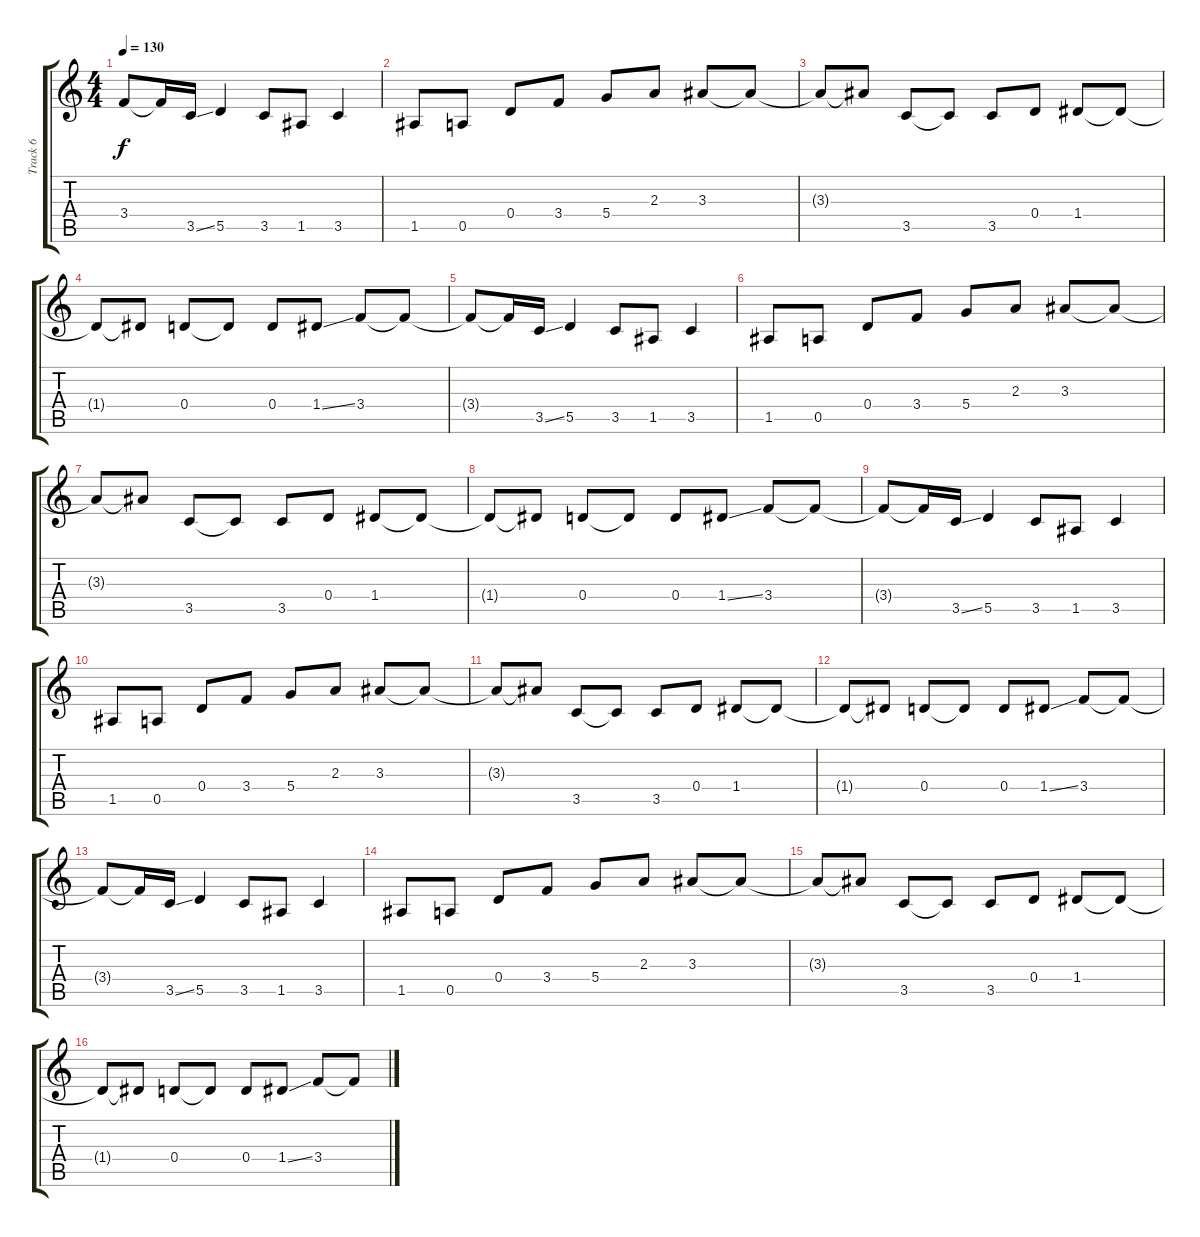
\track ("Track 6" "Track 6") {instrument acousticguitarsteel}
\staff {score tabs}
\tuning (E4 B3 G3 D3 A2 E2) {hide}
\ts (4 4)
\tempo 130
\clef g2
\ks c
3.4{t}.8{dy f} 3.4{t}.16 3.5{ss}.16 5.5.4 3.5.8 1.5.8 3.5.4 |
1.5.8 0.5.8 0.4.8 3.4.8 5.4.8 2.3.8 3.3.8 3.3{t}.8 |
3.3{t}.8 3.3{t}.8 3.5.8 3.5{t}.8 3.5.8 0.4.8 1.4.8 1.4{t}.8 |
1.4{t}.8 1.4{t}.8 0.4.8 0.4{t}.8 0.4.8 1.4{ss}.8 3.4.8 3.4{t}.8 |
3.4{t}.8 3.4{t}.16 3.5{ss}.16 5.5.4 3.5.8 1.5.8 3.5.4 |
1.5.8 0.5.8 0.4.8 3.4.8 5.4.8 2.3.8 3.3.8 3.3{t}.8 |
3.3{t}.8 3.3{t}.8 3.5.8 3.5{t}.8 3.5.8 0.4.8 1.4.8 1.4{t}.8 |
1.4{t}.8 1.4{t}.8 0.4.8 0.4{t}.8 0.4.8 1.4{ss}.8 3.4.8 3.4{t}.8 |
3.4{t}.8 3.4{t}.16 3.5{ss}.16 5.5.4 3.5.8 1.5.8 3.5.4 |
1.5.8 0.5.8 0.4.8 3.4.8 5.4.8 2.3.8 3.3.8 3.3{t}.8 |
3.3{t}.8 3.3{t}.8 3.5.8 3.5{t}.8 3.5.8 0.4.8 1.4.8 1.4{t}.8 |
1.4{t}.8 1.4{t}.8 0.4.8 0.4{t}.8 0.4.8 1.4{ss}.8 3.4.8 3.4{t}.8 |
3.4{t}.8 3.4{t}.16 3.5{ss}.16 5.5.4 3.5.8 1.5.8 3.5.4 |
1.5.8 0.5.8 0.4.8 3.4.8 5.4.8 2.3.8 3.3.8 3.3{t}.8 |
3.3{t}.8 3.3{t}.8 3.5.8 3.5{t}.8 3.5.8 0.4.8 1.4.8 1.4{t}.8 |
1.4{t}.8 1.4{t}.8 0.4.8 0.4{t}.8 0.4.8 1.4{ss}.8 3.4.8 3.4{t}.8
